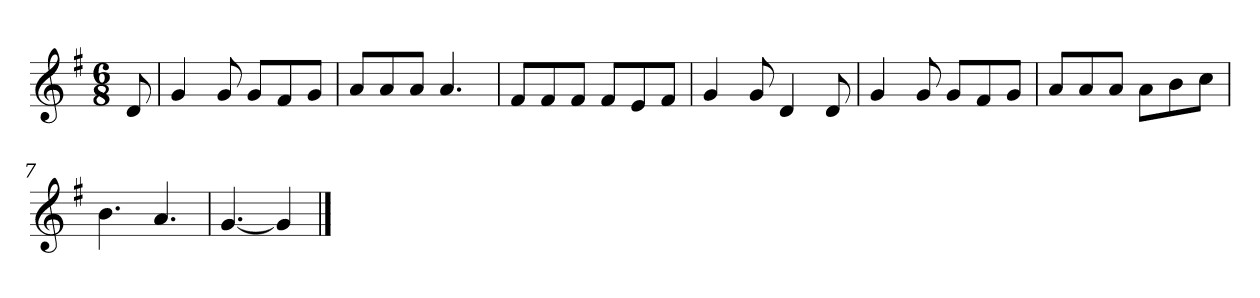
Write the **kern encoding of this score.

**kern
*part1
*staff1
*k[f#]
*M6/8
*MM120
=
8d
=1
4g
8g
8gL
8f#
8gJ
=2
8aL
8a
8aJ
4.a
=3
8f#L
8f#
8f#J
8f#L
8e
8f#J
=4
4g
8g
4d
8d
=5
4g
8g
8gL
8f#
8gJ
=6
8aL
8a
8aJ
8aL
8b
8ccJ
=7
4.b
4.a
=8
[4.g
4g]
==
*-
